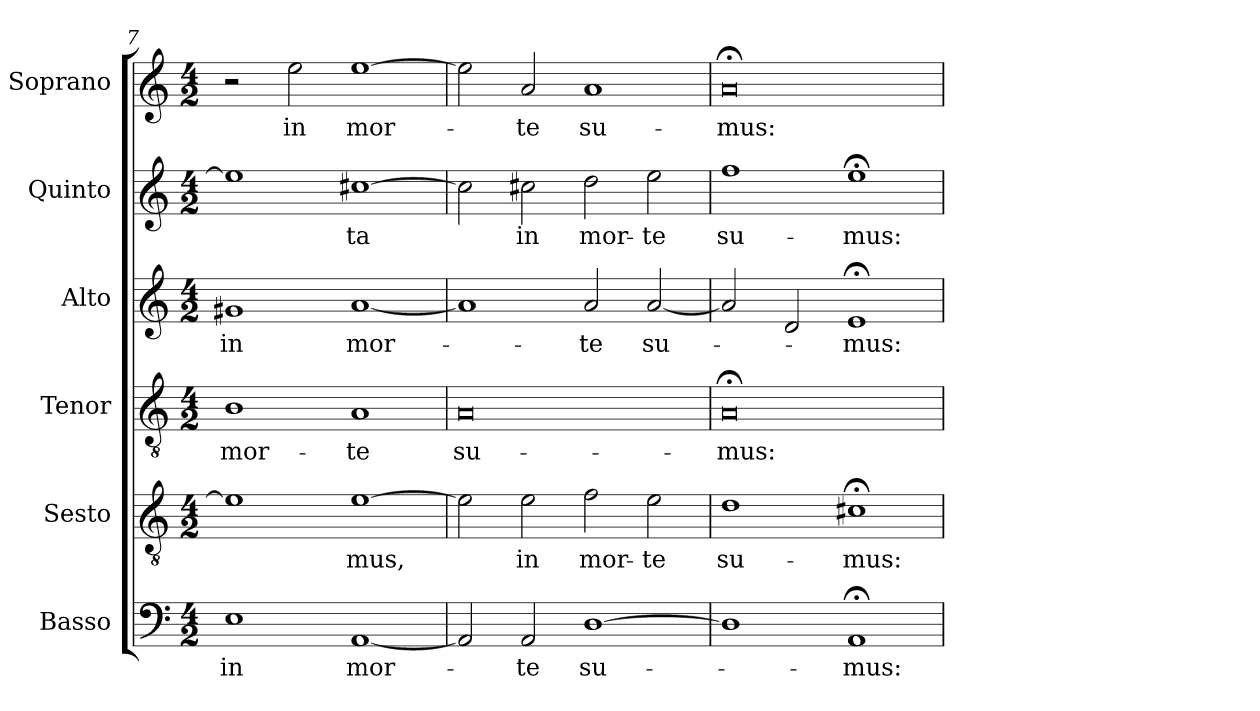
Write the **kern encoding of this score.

**kern	**text	**kern	**text	**kern	**text	**kern	**text	**kern	**text	**kern	**text
*part6	*part6	*part5	*part5	*part4	*part4	*part3	*part3	*part2	*part2	*part1	*part1
*staff6	*staff6	*staff5	*staff5	*staff4	*staff4	*staff3	*staff3	*staff2	*staff2	*staff1	*staff1
*I"Basso	*	*I"Sesto	*	*I"Tenor	*	*I"Alto	*	*I"Quinto	*	*I"Soprano	*
*I'B.	*	*I'S.	*	*I'T.	*	*I'A.	*	*I'Q.	*	*I'S.	*
*clefF4	*	*clefGv2	*	*clefGv2	*	*clefG2	*	*clefG2	*	*clefG2	*
*	*	*ITrd7c12	*	*ITrd7c12	*	*	*	*	*	*	*
*k[]	*	*k[]	*	*k[]	*	*k[]	*	*k[]	*	*k[]	*
*C:	*	*C:	*	*C:	*	*C:	*	*C:	*	*C:	*
*M4/2	*	*M4/2	*	*M4/2	*	*M4/2	*	*M4/2	*	*M4/2	*
=7	=7	=7	=7	=7	=7	=7	=7	=7	=7	=7	=7
!	!LO:LY:b:color=#000000	!	!	!	!	!	!	!	!	!	!
!	!	!	!	!	!LO:LY:b:color=#000000	!	!	!	!	!	!
!	!	!	!	!	!	!	!LO:LY:b:color=#000000	!	!	!	!
1Ei	in	1Ei]	.	1BBi	mor-	1g#Xi	in	1eei]	.	2r	.
!	!	!	!	!	!	!	!	!	!	!	!LO:LY:b:color=#000000
.	.	.	.	.	.	.	.	.	.	2eei\	in
!	!LO:LY:b:color=#000000	!	!	!	!	!	!	!	!	!	!
!	!	!	!LO:LY:b:color=#000000	!	!	!	!	!	!	!	!
!	!	!	!	!	!LO:LY:b:color=#000000	!	!	!	!	!	!
!	!	!	!	!	!	!	!LO:LY:b:color=#000000	!	!	!	!
!	!	!	!	!	!	!	!	!	!LO:LY:b:color=#000000	!	!
!	!	!	!	!	!	!	!	!	!	!	!LO:LY:b:color=#000000
[1AAi	mor-	[1Ei	-mus,	1AAi	-te	[1ai	mor-	[1cc#Xi	-ta	[1eei	mor-
=8	=8	=8	=8	=8	=8	=8	=8	=8	=8	=8	=8
!	!	!	!	!	!LO:LY:b:color=#000000	!	!	!	!	!	!
2AAi/]	.	2Ei\]	.	0AAi	su-	1ai]	.	2cc#i\]	.	2eei\]	.
!	!LO:LY:b:color=#000000	!	!	!	!	!	!	!	!	!	!
!	!	!	!LO:LY:b:color=#000000	!	!	!	!	!	!	!	!
!	!	!	!	!	!	!	!	!	!LO:LY:b:color=#000000	!	!
!	!	!	!	!	!	!	!	!	!	!	!LO:LY:b:color=#000000
2AAi/	-te	2Ei\	in	.	.	.	.	2cc#Xi\	in	2ai/	-te
!	!LO:LY:b:color=#000000	!	!	!	!	!	!	!	!	!	!
!	!	!	!LO:LY:b:color=#000000	!	!	!	!	!	!	!	!
!	!	!	!	!	!	!	!LO:LY:b:color=#000000	!	!	!	!
!	!	!	!	!	!	!	!	!	!LO:LY:b:color=#000000	!	!
!	!	!	!	!	!	!	!	!	!	!	!LO:LY:b:color=#000000
[1Di	su-	2Fi\	mor-	.	.	2ai/	-te	2ddi\	mor-	1ai	su-
!	!	!	!LO:LY:b:color=#000000	!	!	!	!	!	!	!	!
!	!	!	!	!	!	!	!LO:LY:b:color=#000000	!	!	!	!
!	!	!	!	!	!	!	!	!	!LO:LY:b:color=#000000	!	!
.	.	2Ei\	-te	.	.	[2ai/	su-	2eei\	-te	.	.
!!LO:LB:g=z
=9	=9	=9	=9	=9	=9	=9	=9	=9	=9	=9	=9
!	!	!	!LO:LY:b:color=#000000	!	!	!	!	!	!	!	!
!	!	!	!	!	!LO:LY:b:color=#000000	!	!	!	!	!	!
!	!	!	!	!	!	!	!	!	!LO:LY:b:color=#000000	!	!
!	!	!	!	!	!	!	!	!	!	!	!LO:LY:b:color=#000000
1Di]	.	1Di	su-	0AA;i	-mus:	2ai/]	.	1ffi	su-	0a;i	-mus:
.	.	.	.	.	.	2di/	.	.	.	.	.
!	!LO:LY:b:color=#000000	!	!	!	!	!	!	!	!	!	!
!	!	!	!LO:LY:b:color=#000000	!	!	!	!	!	!	!	!
!	!	!	!	!	!	!	!LO:LY:b:color=#000000	!	!	!	!
!	!	!	!	!	!	!	!	!	!LO:LY:b:color=#000000	!	!
1AA;i	-mus:	1C#X;i	-mus:	.	.	1e;i	-mus:	1ee;i	-mus:	.	.
=	=	=	=	=	=	=	=	=	=	=	=
*-	*-	*-	*-	*-	*-	*-	*-	*-	*-	*-	*-
